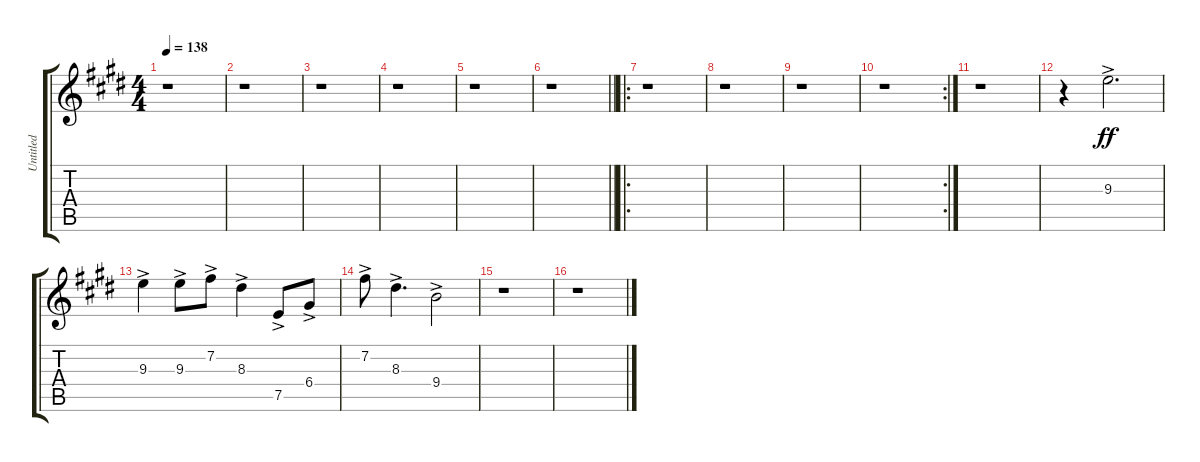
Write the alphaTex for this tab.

\track ("Untitled" "Untitled") {instrument electricguitarjazz}
\staff {score tabs}
\tuning (E4 B3 G3 D3 A2 E2) {hide}
\ts (4 4)
\tempo 138
\clef g2
\ks e
r.1{dy ff instrument electricguitarjazz} |
\ks c#minor
r.1 |
r.1 |
r.1 |
\ks e
r.1 |
\barLineRight lightlight
\ks c#minor
r.1 |
\ro
\ks e
r.1 |
\ks c#minor
r.1 |
r.1 |
\rc 2
r.1 |
\ks e
r.1 |
\ks c#minor
r.4 9.3{ac}.2{d} |
9.3{ac}.4 9.3{ac}.8 7.2{ac}.8 8.3{ac}.4 7.5{ac}.8 6.4{ac}.8 |
7.2{ac}.8 8.3{ac}.4{d} 9.4{ac}.2 |
\ks e
r.1 |
\ks c#minor
r.1
